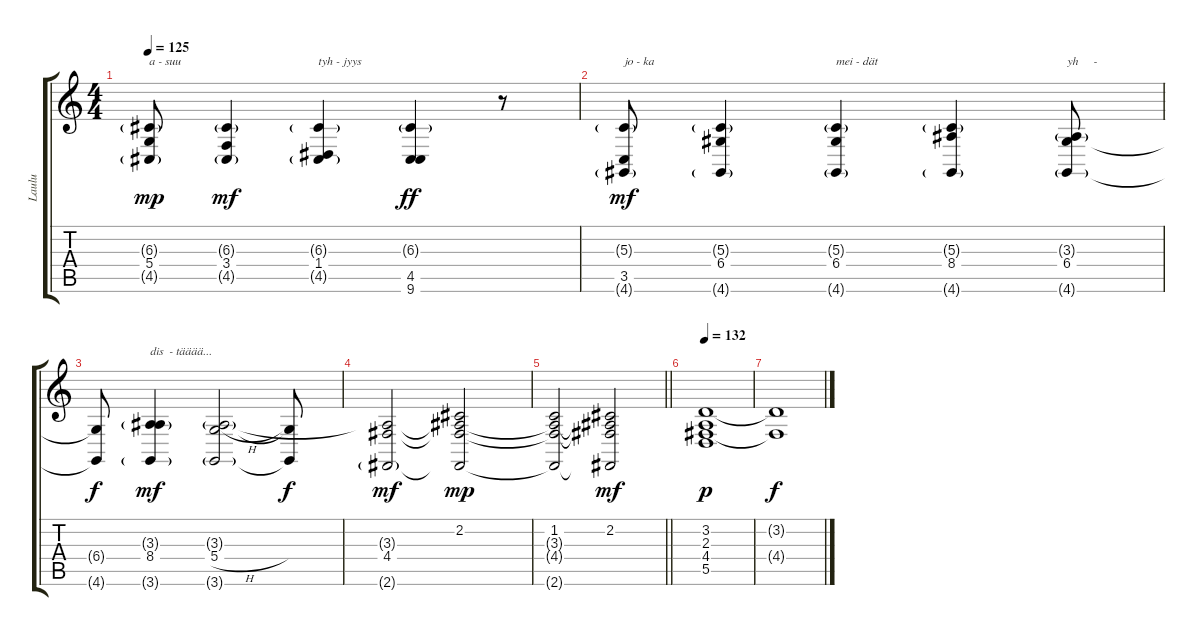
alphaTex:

\track ("Laulu" "Laulu") {instrument clarinet}
\staff {score tabs}
\tuning (E4 B3 G3 D3 A2 E2) {hide}
\ts (4 4)
\tempo 125
\clef g2
\ks c
(6.3{g} 5.4 4.5{g}).8{txt "a - suu" dy mp} (6.3{g} 3.4 4.5{g}).4{dy mf} (6.3{g} 1.4 4.5{g}).4{txt "tyh - jyys"} (6.3{g} 4.5 9.6).4{dy ff} r.8 |
(5.3{g} 3.5 4.6{g}).8{txt "jo - ka" dy mf} (5.3{g} 6.4 4.6{g}).4 (5.3{g} 6.4 4.6{g}).4{txt "mei - dät"} (5.3{g} 8.4 4.6{g}).4 (3.3{g} 6.4 4.6{g}).8{txt "yh     -"} |
(6.4{t} 4.6{t}).8{dy f} (3.3{g} 8.4 3.6{g}).4{txt "dis  - tääää..." dy mf} (3.3{g} 5.4{h} 3.6{g}).2 (5.4{t} 3.6{t}).8{dy f} |
(3.3{t} 4.4 2.6{g}).2{dy mf} (2.2 3.3{t} 4.4{t} 2.6{t}).2{dy mp} |
\barLineRight lightlight
(1.2 3.3{t} 4.4{t} 2.6{t}).2{volume 10} (2.2 3.3{t} 4.4{t} 2.6{t}).2{dy mf} |
\section ("" "")
\tempo 132
(3.2 2.3 4.4 5.5).1{dy p} |
(3.2{t} 4.4{t}).1{dy f}
